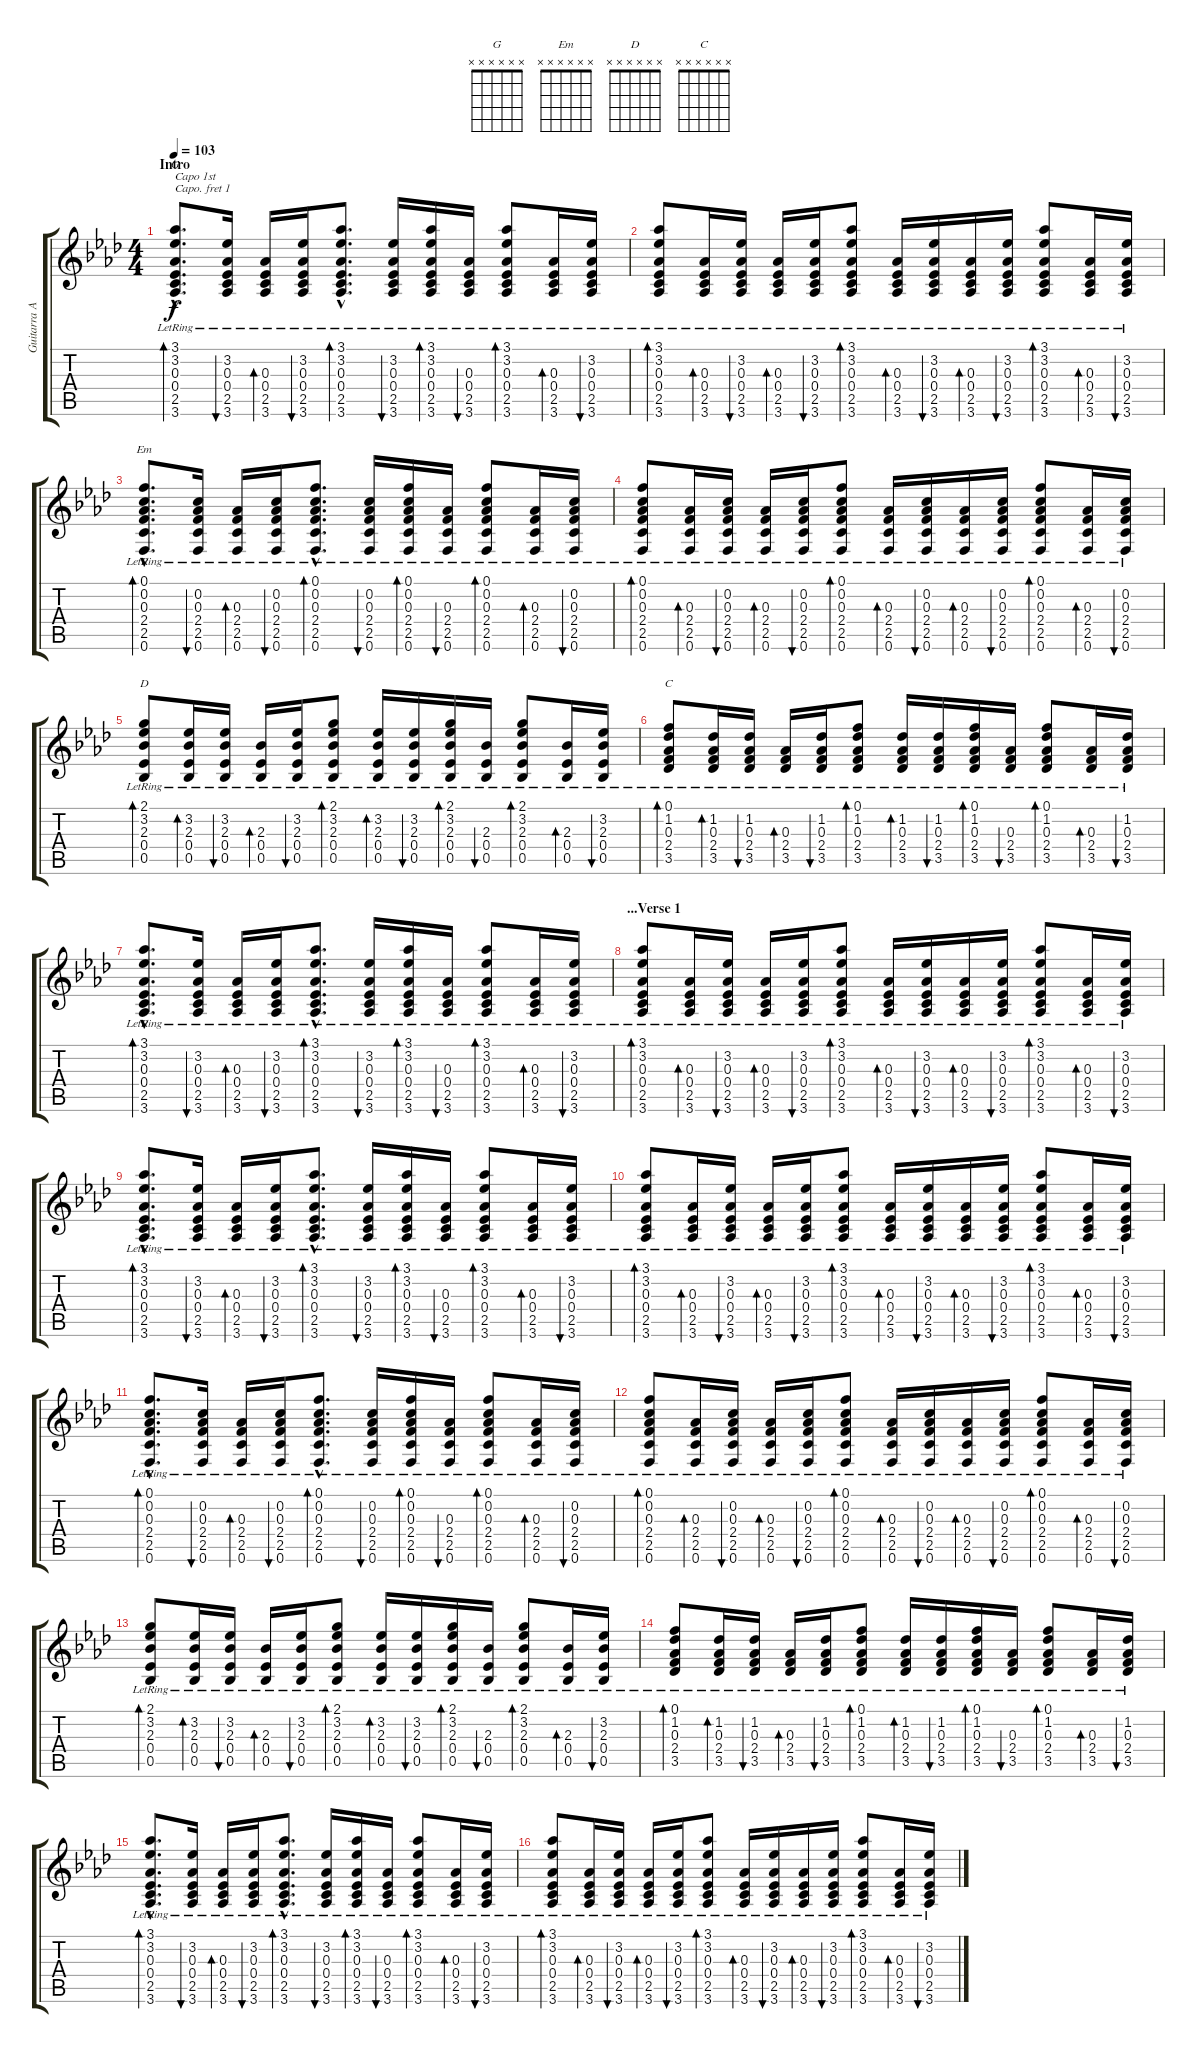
\track ("Guitarra Acústica" "Guitarra A") {instrument acousticguitarsteel}
\staff {score tabs}
\capo 1
\tuning (E4 B3 G3 D3 A2 E2) {hide}
\chord ("G" x x x x x x)
\chord ("Em" x x x x x x)
\chord ("D" x x x x x x)
\chord ("C" x x x x x x)
\ts (4 4)
\section ("" "Intro")
\tempo 103
\clef g2
\ks ab
(3.1{hac lr} 3.2{hac lr} 0.3{hac lr} 0.4{hac lr} 2.5{hac lr} 3.6{hac lr}).8{d bd 60 ch "G" txt "Capo 1st" dy f instrument acousticguitarsteel} (3.2{lr} 0.3{lr} 0.4{lr} 2.5{lr} 3.6{lr}).16{bu 60} (0.3{lr} 0.4{lr} 2.5{lr} 3.6{lr}).16{bd 60} (3.2{lr} 0.3{lr} 0.4{lr} 2.5{lr} 3.6{lr}).16{bu 60} (3.1{hac lr} 3.2{hac lr} 0.3{hac lr} 0.4{hac lr} 2.5{hac lr} 3.6{hac lr}).8{d bd 60} (3.2{lr} 0.3{lr} 0.4{lr} 2.5{lr} 3.6{lr}).16{bu 60} (3.1{lr} 3.2{lr} 0.3{lr} 0.4{lr} 2.5{lr} 3.6{lr}).16{bd 60} (0.3{lr} 0.4{lr} 2.5{lr} 3.6{lr}).16{bu 60} (3.1{lr} 3.2{lr} 0.3{lr} 0.4{lr} 2.5{lr} 3.6{lr}).8{bd 60} (0.3{lr} 0.4{lr} 2.5{lr} 3.6{lr}).16{bd 60} (3.2{lr} 0.3{lr} 0.4{lr} 2.5{lr} 3.6{lr}).16{bu 60} |
(3.1{lr} 3.2{lr} 0.3{lr} 0.4{lr} 2.5{lr} 3.6{lr}).8{bd 60} (0.3{lr} 0.4{lr} 2.5{lr} 3.6{lr}).16{bd 60} (3.2{lr} 0.3{lr} 0.4{lr} 2.5{lr} 3.6{lr}).16{bu 60} (0.3{lr} 0.4{lr} 2.5{lr} 3.6{lr}).16{bd 60} (3.2{lr} 0.3{lr} 0.4{lr} 2.5{lr} 3.6{lr}).16{bu 60} (3.1{lr} 3.2{lr} 0.3{lr} 0.4{lr} 2.5{lr} 3.6{lr}).8{bd 60} (0.3{lr} 0.4{lr} 2.5{lr} 3.6{lr}).16{bd 60} (3.2{lr} 0.3{lr} 0.4{lr} 2.5{lr} 3.6{lr}).16{bu 60} (0.3{lr} 0.4{lr} 2.5{lr} 3.6{lr}).16{bd 60} (3.2{lr} 0.3{lr} 0.4{lr} 2.5{lr} 3.6{lr}).16{bu 60} (3.1{lr} 3.2{lr} 0.3{lr} 0.4{lr} 2.5{lr} 3.6{lr}).8{bd 60} (0.3{lr} 0.4{lr} 2.5{lr} 3.6{lr}).16{bd 60} (3.2{lr} 0.3{lr} 0.4{lr} 2.5{lr} 3.6{lr}).16{bu 60} |
(0.1{hac lr} 0.2{hac lr} 0.3{hac lr} 2.4{hac lr} 2.5{hac lr} 0.6{hac lr}).8{d bd 60 ch "Em"} (0.2{lr} 0.3{lr} 2.4{lr} 2.5{lr} 0.6{lr}).16{bu 60} (0.3{lr} 2.4{lr} 2.5{lr} 0.6{lr}).16{bd 60} (0.2{lr} 0.3{lr} 2.4{lr} 2.5{lr} 0.6{lr}).16{bu 60} (0.1{hac lr} 0.2{hac lr} 0.3{hac lr} 2.4{hac lr} 2.5{hac lr} 0.6{hac lr}).8{d bd 60} (0.2{lr} 0.3{lr} 2.4{lr} 2.5{lr} 0.6{lr}).16{bu 60} (0.1{lr} 0.2{lr} 0.3{lr} 2.4{lr} 2.5{lr} 0.6{lr}).16{bd 60} (0.3{lr} 2.4{lr} 2.5{lr} 0.6{lr}).16{bu 60} (0.1{lr} 0.2{lr} 0.3{lr} 2.4{lr} 2.5{lr} 0.6{lr}).8{bd 60} (0.3{lr} 2.4{lr} 2.5{lr} 0.6{lr}).16{bd 60} (0.2{lr} 0.3{lr} 2.4{lr} 2.5{lr} 0.6{lr}).16{bu 60} |
(0.1{lr} 0.2{lr} 0.3{lr} 2.4{lr} 2.5{lr} 0.6{lr}).8{bd 60} (0.3{lr} 2.4{lr} 2.5{lr} 0.6{lr}).16{bd 60} (0.2{lr} 0.3{lr} 2.4{lr} 2.5{lr} 0.6{lr}).16{bu 60} (0.3{lr} 2.4{lr} 2.5{lr} 0.6{lr}).16{bd 60} (0.2{lr} 0.3{lr} 2.4{lr} 2.5{lr} 0.6{lr}).16{bu 60} (0.1{lr} 0.2{lr} 0.3{lr} 2.4{lr} 2.5{lr} 0.6{lr}).8{bd 60} (0.3{lr} 2.4{lr} 2.5{lr} 0.6{lr}).16{bd 60} (0.2{lr} 0.3{lr} 2.4{lr} 2.5{lr} 0.6{lr}).16{bu 60} (0.3{lr} 2.4{lr} 2.5{lr} 0.6{lr}).16{bd 60} (0.2{lr} 0.3{lr} 2.4{lr} 2.5{lr} 0.6{lr}).16{bu 60} (0.1{lr} 0.2{lr} 0.3{lr} 2.4{lr} 2.5{lr} 0.6{lr}).8{bd 60} (0.3{lr} 2.4{lr} 2.5{lr} 0.6{lr}).16{bd 60} (0.2{lr} 0.3{lr} 2.4{lr} 2.5{lr} 0.6{lr}).16{bu 60} |
(2.1{lr} 3.2{lr} 2.3{lr} 0.4{lr} 0.5{lr}).8{bd 60 ch "D"} (3.2{lr} 2.3{lr} 0.4{lr} 0.5{lr}).16{bd 60} (3.2{lr} 2.3{lr} 0.4{lr} 0.5{lr}).16{bu 60} (2.3{lr} 0.4{lr} 0.5{lr}).16{bd 60} (3.2{lr} 2.3{lr} 0.4{lr} 0.5{lr}).16{bu 60} (2.1{lr} 3.2{lr} 2.3{lr} 0.4{lr} 0.5{lr}).8{bd 60} (3.2{lr} 2.3{lr} 0.4{lr} 0.5{lr}).16{bd 60} (3.2{lr} 2.3{lr} 0.4{lr} 0.5{lr}).16{bu 60} (2.1{lr} 3.2{lr} 2.3{lr} 0.4{lr} 0.5{lr}).16{bd 60} (2.3{lr} 0.4{lr} 0.5{lr}).16{bu 60} (2.1{lr} 3.2{lr} 2.3{lr} 0.4{lr} 0.5{lr}).8{bd 60} (2.3{lr} 0.4{lr} 0.5{lr}).16{bd 60} (3.2{lr} 2.3{lr} 0.4{lr} 0.5{lr}).16{bu 60} |
(0.1{lr} 1.2{lr} 0.3{lr} 2.4{lr} 3.5{lr}).8{bd 60 ch "C"} (1.2{lr} 0.3{lr} 2.4{lr} 3.5{lr}).16{bd 60} (1.2{lr} 0.3{lr} 2.4{lr} 3.5{lr}).16{bu 60} (0.3{lr} 2.4{lr} 3.5{lr}).16{bd 60} (1.2{lr} 0.3{lr} 2.4{lr} 3.5{lr}).16{bu 60} (0.1{lr} 1.2{lr} 0.3{lr} 2.4{lr} 3.5{lr}).8{bd 60} (1.2{lr} 0.3{lr} 2.4{lr} 3.5{lr}).16{bd 60} (1.2{lr} 0.3{lr} 2.4{lr} 3.5{lr}).16{bu 60} (0.1{lr} 1.2{lr} 0.3{lr} 2.4{lr} 3.5{lr}).16{bd 60} (0.3{lr} 2.4{lr} 3.5{lr}).16{bu 60} (0.1{lr} 1.2{lr} 0.3{lr} 2.4{lr} 3.5{lr}).8{bd 60} (0.3{lr} 2.4{lr} 3.5{lr}).16{bd 60} (1.2{lr} 0.3{lr} 2.4{lr} 3.5{lr}).16{bu 60} |
(3.1{hac lr} 3.2{hac lr} 0.3{hac lr} 0.4{hac lr} 2.5{hac lr} 3.6{hac lr}).8{d bd 60} (3.2{lr} 0.3{lr} 0.4{lr} 2.5{lr} 3.6{lr}).16{bu 60} (0.3{lr} 0.4{lr} 2.5{lr} 3.6{lr}).16{bd 60} (3.2{lr} 0.3{lr} 0.4{lr} 2.5{lr} 3.6{lr}).16{bu 60} (3.1{hac lr} 3.2{hac lr} 0.3{hac lr} 0.4{hac lr} 2.5{hac lr} 3.6{hac lr}).8{d bd 60} (3.2{lr} 0.3{lr} 0.4{lr} 2.5{lr} 3.6{lr}).16{bu 60} (3.1{lr} 3.2{lr} 0.3{lr} 0.4{lr} 2.5{lr} 3.6{lr}).16{bd 60} (0.3{lr} 0.4{lr} 2.5{lr} 3.6{lr}).16{bu 60} (3.1{lr} 3.2{lr} 0.3{lr} 0.4{lr} 2.5{lr} 3.6{lr}).8{bd 60} (0.3{lr} 0.4{lr} 2.5{lr} 3.6{lr}).16{bd 60} (3.2{lr} 0.3{lr} 0.4{lr} 2.5{lr} 3.6{lr}).16{bu 60} |
\section ("" "...Verse 1")
(3.1{lr} 3.2{lr} 0.3{lr} 0.4{lr} 2.5{lr} 3.6{lr}).8{bd 60} (0.3{lr} 0.4{lr} 2.5{lr} 3.6{lr}).16{bd 60} (3.2{lr} 0.3{lr} 0.4{lr} 2.5{lr} 3.6{lr}).16{bu 60} (0.3{lr} 0.4{lr} 2.5{lr} 3.6{lr}).16{bd 60} (3.2{lr} 0.3{lr} 0.4{lr} 2.5{lr} 3.6{lr}).16{bu 60} (3.1{lr} 3.2{lr} 0.3{lr} 0.4{lr} 2.5{lr} 3.6{lr}).8{bd 60} (0.3{lr} 0.4{lr} 2.5{lr} 3.6{lr}).16{bd 60} (3.2{lr} 0.3{lr} 0.4{lr} 2.5{lr} 3.6{lr}).16{bu 60} (0.3{lr} 0.4{lr} 2.5{lr} 3.6{lr}).16{bd 60} (3.2{lr} 0.3{lr} 0.4{lr} 2.5{lr} 3.6{lr}).16{bu 60} (3.1{lr} 3.2{lr} 0.3{lr} 0.4{lr} 2.5{lr} 3.6{lr}).8{bd 60} (0.3{lr} 0.4{lr} 2.5{lr} 3.6{lr}).16{bd 60} (3.2{lr} 0.3{lr} 0.4{lr} 2.5{lr} 3.6{lr}).16{bu 60} |
(3.1{hac lr} 3.2{hac lr} 0.3{hac lr} 0.4{hac lr} 2.5{hac lr} 3.6{hac lr}).8{d bd 60} (3.2{lr} 0.3{lr} 0.4{lr} 2.5{lr} 3.6{lr}).16{bu 60} (0.3{lr} 0.4{lr} 2.5{lr} 3.6{lr}).16{bd 60} (3.2{lr} 0.3{lr} 0.4{lr} 2.5{lr} 3.6{lr}).16{bu 60} (3.1{hac lr} 3.2{hac lr} 0.3{hac lr} 0.4{hac lr} 2.5{hac lr} 3.6{hac lr}).8{d bd 60} (3.2{lr} 0.3{lr} 0.4{lr} 2.5{lr} 3.6{lr}).16{bu 60} (3.1{lr} 3.2{lr} 0.3{lr} 0.4{lr} 2.5{lr} 3.6{lr}).16{bd 60} (0.3{lr} 0.4{lr} 2.5{lr} 3.6{lr}).16{bu 60} (3.1{lr} 3.2{lr} 0.3{lr} 0.4{lr} 2.5{lr} 3.6{lr}).8{bd 60} (0.3{lr} 0.4{lr} 2.5{lr} 3.6{lr}).16{bd 60} (3.2{lr} 0.3{lr} 0.4{lr} 2.5{lr} 3.6{lr}).16{bu 60} |
(3.1{lr} 3.2{lr} 0.3{lr} 0.4{lr} 2.5{lr} 3.6{lr}).8{bd 60} (0.3{lr} 0.4{lr} 2.5{lr} 3.6{lr}).16{bd 60} (3.2{lr} 0.3{lr} 0.4{lr} 2.5{lr} 3.6{lr}).16{bu 60} (0.3{lr} 0.4{lr} 2.5{lr} 3.6{lr}).16{bd 60} (3.2{lr} 0.3{lr} 0.4{lr} 2.5{lr} 3.6{lr}).16{bu 60} (3.1{lr} 3.2{lr} 0.3{lr} 0.4{lr} 2.5{lr} 3.6{lr}).8{bd 60} (0.3{lr} 0.4{lr} 2.5{lr} 3.6{lr}).16{bd 60} (3.2{lr} 0.3{lr} 0.4{lr} 2.5{lr} 3.6{lr}).16{bu 60} (0.3{lr} 0.4{lr} 2.5{lr} 3.6{lr}).16{bd 60} (3.2{lr} 0.3{lr} 0.4{lr} 2.5{lr} 3.6{lr}).16{bu 60} (3.1{lr} 3.2{lr} 0.3{lr} 0.4{lr} 2.5{lr} 3.6{lr}).8{bd 60} (0.3{lr} 0.4{lr} 2.5{lr} 3.6{lr}).16{bd 60} (3.2{lr} 0.3{lr} 0.4{lr} 2.5{lr} 3.6{lr}).16{bu 60} |
(0.1{hac lr} 0.2{hac lr} 0.3{hac lr} 2.4{hac lr} 2.5{hac lr} 0.6{hac lr}).8{d bd 60} (0.2{lr} 0.3{lr} 2.4{lr} 2.5{lr} 0.6{lr}).16{bu 60} (0.3{lr} 2.4{lr} 2.5{lr} 0.6{lr}).16{bd 60} (0.2{lr} 0.3{lr} 2.4{lr} 2.5{lr} 0.6{lr}).16{bu 60} (0.1{hac lr} 0.2{hac lr} 0.3{hac lr} 2.4{hac lr} 2.5{hac lr} 0.6{hac lr}).8{d bd 60} (0.2{lr} 0.3{lr} 2.4{lr} 2.5{lr} 0.6{lr}).16{bu 60} (0.1{lr} 0.2{lr} 0.3{lr} 2.4{lr} 2.5{lr} 0.6{lr}).16{bd 60} (0.3{lr} 2.4{lr} 2.5{lr} 0.6{lr}).16{bu 60} (0.1{lr} 0.2{lr} 0.3{lr} 2.4{lr} 2.5{lr} 0.6{lr}).8{bd 60} (0.3{lr} 2.4{lr} 2.5{lr} 0.6{lr}).16{bd 60} (0.2{lr} 0.3{lr} 2.4{lr} 2.5{lr} 0.6{lr}).16{bu 60} |
(0.1{lr} 0.2{lr} 0.3{lr} 2.4{lr} 2.5{lr} 0.6{lr}).8{bd 60} (0.3{lr} 2.4{lr} 2.5{lr} 0.6{lr}).16{bd 60} (0.2{lr} 0.3{lr} 2.4{lr} 2.5{lr} 0.6{lr}).16{bu 60} (0.3{lr} 2.4{lr} 2.5{lr} 0.6{lr}).16{bd 60} (0.2{lr} 0.3{lr} 2.4{lr} 2.5{lr} 0.6{lr}).16{bu 60} (0.1{lr} 0.2{lr} 0.3{lr} 2.4{lr} 2.5{lr} 0.6{lr}).8{bd 60} (0.3{lr} 2.4{lr} 2.5{lr} 0.6{lr}).16{bd 60} (0.2{lr} 0.3{lr} 2.4{lr} 2.5{lr} 0.6{lr}).16{bu 60} (0.3{lr} 2.4{lr} 2.5{lr} 0.6{lr}).16{bd 60} (0.2{lr} 0.3{lr} 2.4{lr} 2.5{lr} 0.6{lr}).16{bu 60} (0.1{lr} 0.2{lr} 0.3{lr} 2.4{lr} 2.5{lr} 0.6{lr}).8{bd 60} (0.3{lr} 2.4{lr} 2.5{lr} 0.6{lr}).16{bd 60} (0.2{lr} 0.3{lr} 2.4{lr} 2.5{lr} 0.6{lr}).16{bu 60} |
(2.1{lr} 3.2{lr} 2.3{lr} 0.4{lr} 0.5{lr}).8{bd 60} (3.2{lr} 2.3{lr} 0.4{lr} 0.5{lr}).16{bd 60} (3.2{lr} 2.3{lr} 0.4{lr} 0.5{lr}).16{bu 60} (2.3{lr} 0.4{lr} 0.5{lr}).16{bd 60} (3.2{lr} 2.3{lr} 0.4{lr} 0.5{lr}).16{bu 60} (2.1{lr} 3.2{lr} 2.3{lr} 0.4{lr} 0.5{lr}).8{bd 60} (3.2{lr} 2.3{lr} 0.4{lr} 0.5{lr}).16{bd 60} (3.2{lr} 2.3{lr} 0.4{lr} 0.5{lr}).16{bu 60} (2.1{lr} 3.2{lr} 2.3{lr} 0.4{lr} 0.5{lr}).16{bd 60} (2.3{lr} 0.4{lr} 0.5{lr}).16{bu 60} (2.1{lr} 3.2{lr} 2.3{lr} 0.4{lr} 0.5{lr}).8{bd 60} (2.3{lr} 0.4{lr} 0.5{lr}).16{bd 60} (3.2{lr} 2.3{lr} 0.4{lr} 0.5{lr}).16{bu 60} |
(0.1{lr} 1.2{lr} 0.3{lr} 2.4{lr} 3.5{lr}).8{bd 60} (1.2{lr} 0.3{lr} 2.4{lr} 3.5{lr}).16{bd 60} (1.2{lr} 0.3{lr} 2.4{lr} 3.5{lr}).16{bu 60} (0.3{lr} 2.4{lr} 3.5{lr}).16{bd 60} (1.2{lr} 0.3{lr} 2.4{lr} 3.5{lr}).16{bu 60} (0.1{lr} 1.2{lr} 0.3{lr} 2.4{lr} 3.5{lr}).8{bd 60} (1.2{lr} 0.3{lr} 2.4{lr} 3.5{lr}).16{bd 60} (1.2{lr} 0.3{lr} 2.4{lr} 3.5{lr}).16{bu 60} (0.1{lr} 1.2{lr} 0.3{lr} 2.4{lr} 3.5{lr}).16{bd 60} (0.3{lr} 2.4{lr} 3.5{lr}).16{bu 60} (0.1{lr} 1.2{lr} 0.3{lr} 2.4{lr} 3.5{lr}).8{bd 60} (0.3{lr} 2.4{lr} 3.5{lr}).16{bd 60} (1.2{lr} 0.3{lr} 2.4{lr} 3.5{lr}).16{bu 60} |
(3.1{hac lr} 3.2{hac lr} 0.3{hac lr} 0.4{hac lr} 2.5{hac lr} 3.6{hac lr}).8{d bd 60} (3.2{lr} 0.3{lr} 0.4{lr} 2.5{lr} 3.6{lr}).16{bu 60} (0.3{lr} 0.4{lr} 2.5{lr} 3.6{lr}).16{bd 60} (3.2{lr} 0.3{lr} 0.4{lr} 2.5{lr} 3.6{lr}).16{bu 60} (3.1{hac lr} 3.2{hac lr} 0.3{hac lr} 0.4{hac lr} 2.5{hac lr} 3.6{hac lr}).8{d bd 60} (3.2{lr} 0.3{lr} 0.4{lr} 2.5{lr} 3.6{lr}).16{bu 60} (3.1{lr} 3.2{lr} 0.3{lr} 0.4{lr} 2.5{lr} 3.6{lr}).16{bd 60} (0.3{lr} 0.4{lr} 2.5{lr} 3.6{lr}).16{bu 60} (3.1{lr} 3.2{lr} 0.3{lr} 0.4{lr} 2.5{lr} 3.6{lr}).8{bd 60} (0.3{lr} 0.4{lr} 2.5{lr} 3.6{lr}).16{bd 60} (3.2{lr} 0.3{lr} 0.4{lr} 2.5{lr} 3.6{lr}).16{bu 60} |
(3.1{lr} 3.2{lr} 0.3{lr} 0.4{lr} 2.5{lr} 3.6{lr}).8{bd 60} (0.3{lr} 0.4{lr} 2.5{lr} 3.6{lr}).16{bd 60} (3.2{lr} 0.3{lr} 0.4{lr} 2.5{lr} 3.6{lr}).16{bu 60} (0.3{lr} 0.4{lr} 2.5{lr} 3.6{lr}).16{bd 60} (3.2{lr} 0.3{lr} 0.4{lr} 2.5{lr} 3.6{lr}).16{bu 60} (3.1{lr} 3.2{lr} 0.3{lr} 0.4{lr} 2.5{lr} 3.6{lr}).8{bd 60} (0.3{lr} 0.4{lr} 2.5{lr} 3.6{lr}).16{bd 60} (3.2{lr} 0.3{lr} 0.4{lr} 2.5{lr} 3.6{lr}).16{bu 60} (0.3{lr} 0.4{lr} 2.5{lr} 3.6{lr}).16{bd 60} (3.2{lr} 0.3{lr} 0.4{lr} 2.5{lr} 3.6{lr}).16{bu 60} (3.1{lr} 3.2{lr} 0.3{lr} 0.4{lr} 2.5{lr} 3.6{lr}).8{bd 60} (0.3{lr} 0.4{lr} 2.5{lr} 3.6{lr}).16{bd 60} (3.2{lr} 0.3{lr} 0.4{lr} 2.5{lr} 3.6{lr}).16{bu 60}
